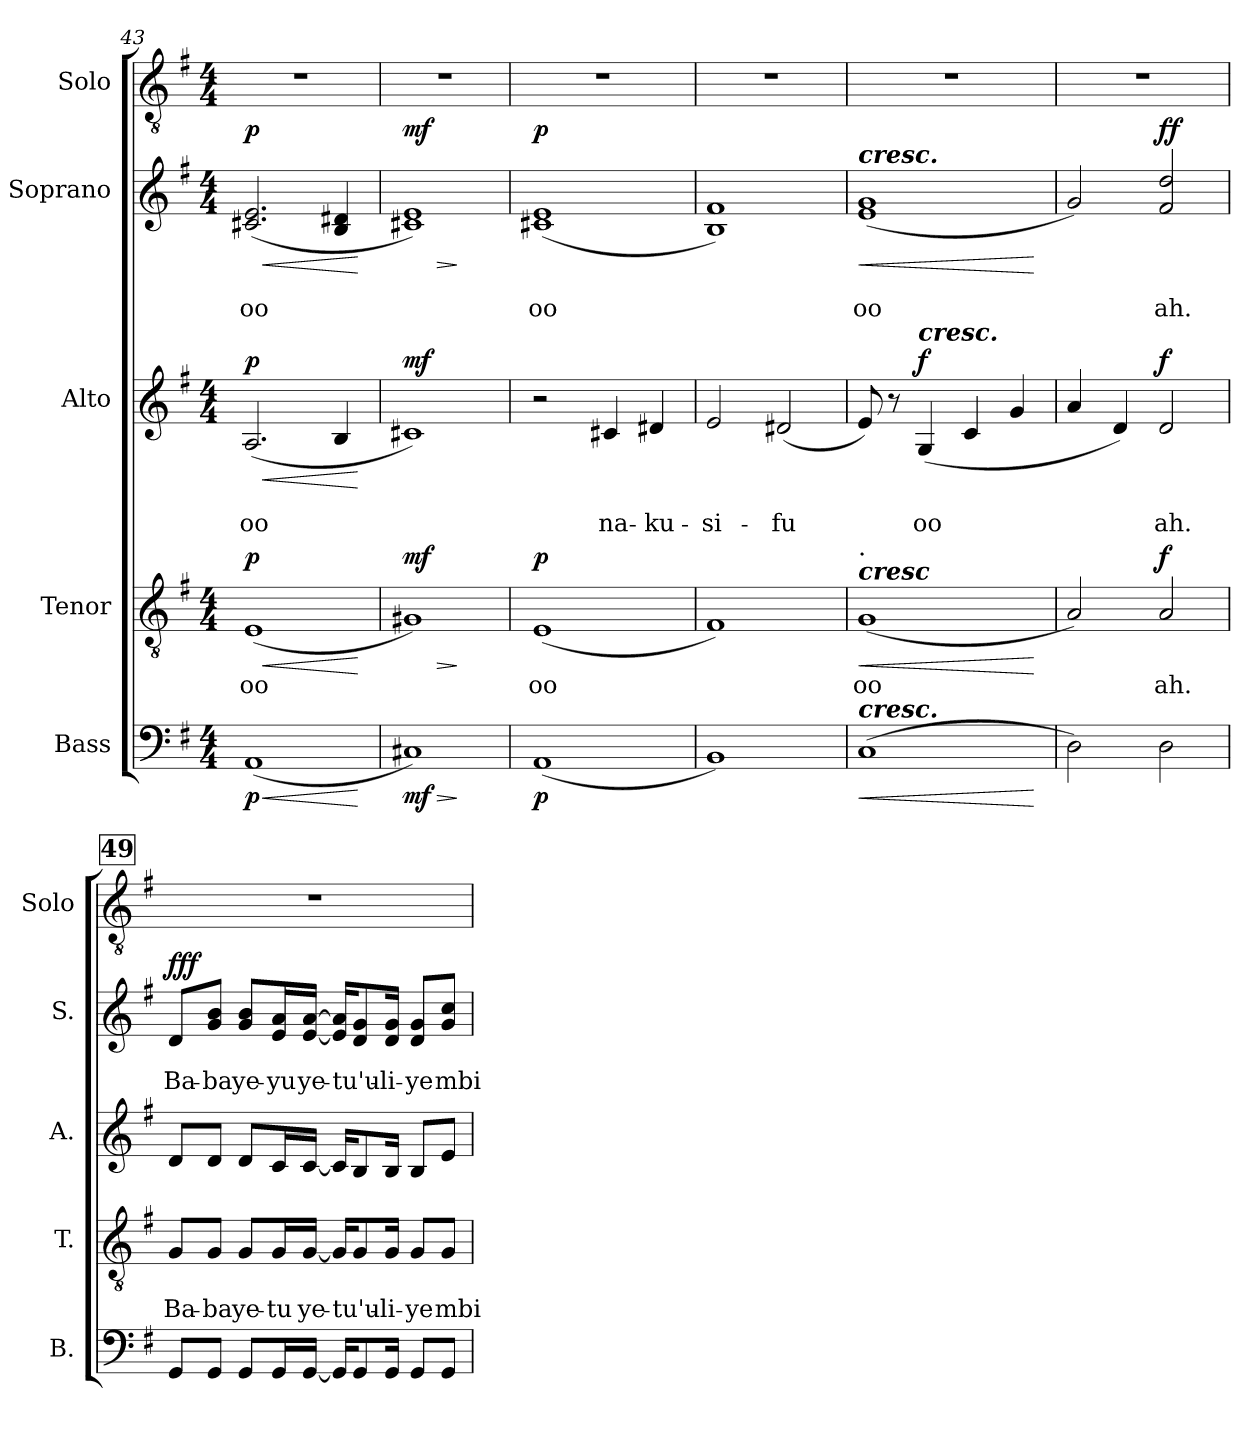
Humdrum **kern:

**kern	**dynam	**kern	**text	**text	**dynam	**kern	**text	**text	**dynam	**kern	**text	**text	**dynam	**kern
*part5	*part5	*part4	*part4	*part4	*part4	*part3	*part3	*part3	*part3	*part2	*part2	*part2	*part2	*part1
*staff5	*staff5	*staff4	*staff4	*staff4	*staff4	*staff3	*staff3	*staff3	*staff3	*staff2	*staff2	*staff2	*staff2	*staff1
*I"Bass	*	*I"Tenor	*	*	*	*I"Alto	*	*	*	*I"Soprano	*	*	*	*I"Solo
*I'B.	*	*I'T.	*	*	*	*I'A.	*	*	*	*I'S.	*	*	*	*I'Solo
*clefF4	*	*clefGv2	*	*	*	*clefG2	*	*	*	*clefG2	*	*	*	*clefGv2
*k[f#]	*	*k[f#]	*	*	*	*k[f#]	*	*	*	*k[f#]	*	*	*	*k[f#]
*M4/4	*	*M4/4	*	*	*	*M4/4	*	*	*	*M4/4	*	*	*	*M4/4
=43	=43	=43	=43	=43	=43	=43	=43	=43	=43	=43	=43	=43	=43	=43
!	!LO:HP:b	!	!	!	!LO:HP:b	!	!	!	!LO:HP:b	!	!	!	!LO:HP:b	!
!	!LO:DY:n=1:b	!	!	!	!LO:DY:n=1:b	!	!	!	!LO:DY:n=1:b	!	!	!	!LO:DY:n=1:a	!
(1AA	< p	(1E	oo	.	< p	(2.A/	.	oo	< p	(2.c#X/ 2.e/	.	oo	< p	1r
.	.	.	.	.	.	4B/	.	.	.	4B/ 4d#X/	.	.	.	.
.	[	.	.	.	[	.	.	.	[	.	.	.	[	.
=44	=44	=44	=44	=44	=44	=44	=44	=44	=44	=44	=44	=44	=44	=44
!	!LO:HP:b	!	!	!	!LO:HP:b	!	!	!	!	!	!	!	!LO:HP:b	!
!	!LO:DY:n=1:b	!	!	!	!LO:DY:n=1:b	!	!	!	!LO:DY:b	!	!	!	!LO:DY:n=1:a	!
1C#X)	> mf	1G#X)	.	.	> mf	1c#X)	.	.	mf	1c#X 1e)	.	.	> mf	1r
.	]	.	.	.	]	.	.	.	.	.	.	.	]	.
!!LO:LB:g=z
=45	=45	=45	=45	=45	=45	=45	=45	=45	=45	=45	=45	=45	=45	=45
!	!LO:DY:b	!	!	!	!LO:DY:b	!	!	!	!	!	!	!	!LO:DY:a	!
(1AA	p	(1E	oo	.	p	2r	.	.	.	(1c#X 1e	.	oo	p	1r
.	.	.	.	.	.	4c#X/	.	na-	.	.	.	.	.	.
.	.	.	.	.	.	4d#X/	.	-ku-	.	.	.	.	.	.
=46	=46	=46	=46	=46	=46	=46	=46	=46	=46	=46	=46	=46	=46	=46
1BB)	.	1F#)	.	.	.	2e/	.	-si-	.	1B 1f#)	.	.	.	1r
.	.	.	.	.	.	(2d#X/	.	-fu	.	.	.	.	.	.
=47	=47	=47	=47	=47	=47	=47	=47	=47	=47	=47	=47	=47	=47	=47
!	!	!	!	!	!	!	!	!	!	!LO:TX:a:Bi:t=cresc.	!	!	!	!
!	!	!LO:TX:a:Bi:t=cresc	!	!	!	!	!	!	!	!	!	!	!	!
!	!	!LO:TX:a:t=.	!	!	!	!	!	!	!	!	!	!	!	!
!LO:TX:a:Bi:t=cresc.	!	!	!	!	!	!	!	!	!	!	!	!	!	!
!	!LO:HP:b	!	!	!	!LO:HP:b	!	!	!	!	!	!	!	!LO:HP:b	!
(1C	<	(1G	oo	.	<	8e/)	.	.	.	(1e 1g	.	oo	<	1r
.	.	.	.	.	.	8r	.	.	.	.	.	.	.	.
!	!	!	!	!	!	!LO:TX:a:Bi:t=cresc.	!	!	!	!	!	!	!	!
!	!	!	!	!	!	!	!	!	!LO:DY:b	!	!	!	!	!
.	.	.	.	.	.	(4G/	.	oo	f	.	.	.	.	.
.	.	.	.	.	.	4c/	.	.	.	.	.	.	.	.
.	.	.	.	.	.	4g/	.	.	.	.	.	.	.	.
.	[	.	.	.	[	.	.	.	.	.	.	.	[	.
=48	=48	=48	=48	=48	=48	=48	=48	=48	=48	=48	=48	=48	=48	=48
2D\)	.	2A/)	.	.	.	4a/	.	.	.	2g/)	.	.	.	1r
.	.	.	.	.	.	4d/)	.	.	.	.	.	.	.	.
!	!LO:DY:b	!	!	!	!	!	!	!	!	!	!	!	!	!
!	!LO:DY:n=1:b	!	!	!	!LO:DY:b	!	!	!	!LO:DY:b	!	!	!	!LO:DY:b	!
!	!	!	!	!	!	!	!	!	!	!	!	!	!LO:DY:n=1:b	!
2D\	other-dynamics f	2A/	ah.	.	f	2d/	.	ah.	f	2f#/ 2dd/	.	ah.	f f	.
!!LO:PB:g=z
!!LO:REH:place=s1:a:B:fs=14:t=49
=49	=49	=49	=49	=49	=49	=49	=49	=49	=49	=49	=49	=49	=49	=49
!	!	!	!	!	!	!	!	!	!	!	!	!	!LO:DY:a	!
8GG/L	.	8G/L	.	Ba-	.	8d/L	.	.	.	8d/L	.	Ba-	fff	1r
8GG/J	.	8G/J	.	-ba	.	8d/J	.	.	.	8g/ 8b/J	.	-ba	.	.
8GG/L	.	8G/L	.	ye-	.	8d/L	.	.	.	8g/ 8b/L	.	ye-	.	.
16GG/L	.	16G/L	.	-tu	.	16c/L	.	.	.	16e/ 16a/L	.	-yu	.	.
[16GG/JJ	.	[16G/JJ	.	ye-	.	[16c/JJ	.	.	.	[16e/ [16a/JJ	.	ye-	.	.
16GG/KL]	.	16G/KL]	.	.	.	16c/KL]	.	.	.	16e/] 16a/]KL	.	.	.	.
8GG/	.	8G/	.	-tu'u-	.	8B/	.	.	.	8d/ 8g/	.	-tu'u-	.	.
16GG/Jk	.	16G/Jk	.	-li-	.	16B/Jk	.	.	.	16d/ 16g/Jk	.	-li-	.	.
8GG/L	.	8G/L	.	-ye	.	8B/L	.	.	.	8d/ 8g/L	.	-ye	.	.
8GG/J	.	8G/J	.	mbi-	.	8e/J	.	.	.	8g/ 8cc/J	.	mbi-	.	.
=	=	=	=	=	=	=	=	=	=	=	=	=	=	=
*-	*-	*-	*-	*-	*-	*-	*-	*-	*-	*-	*-	*-	*-	*-
